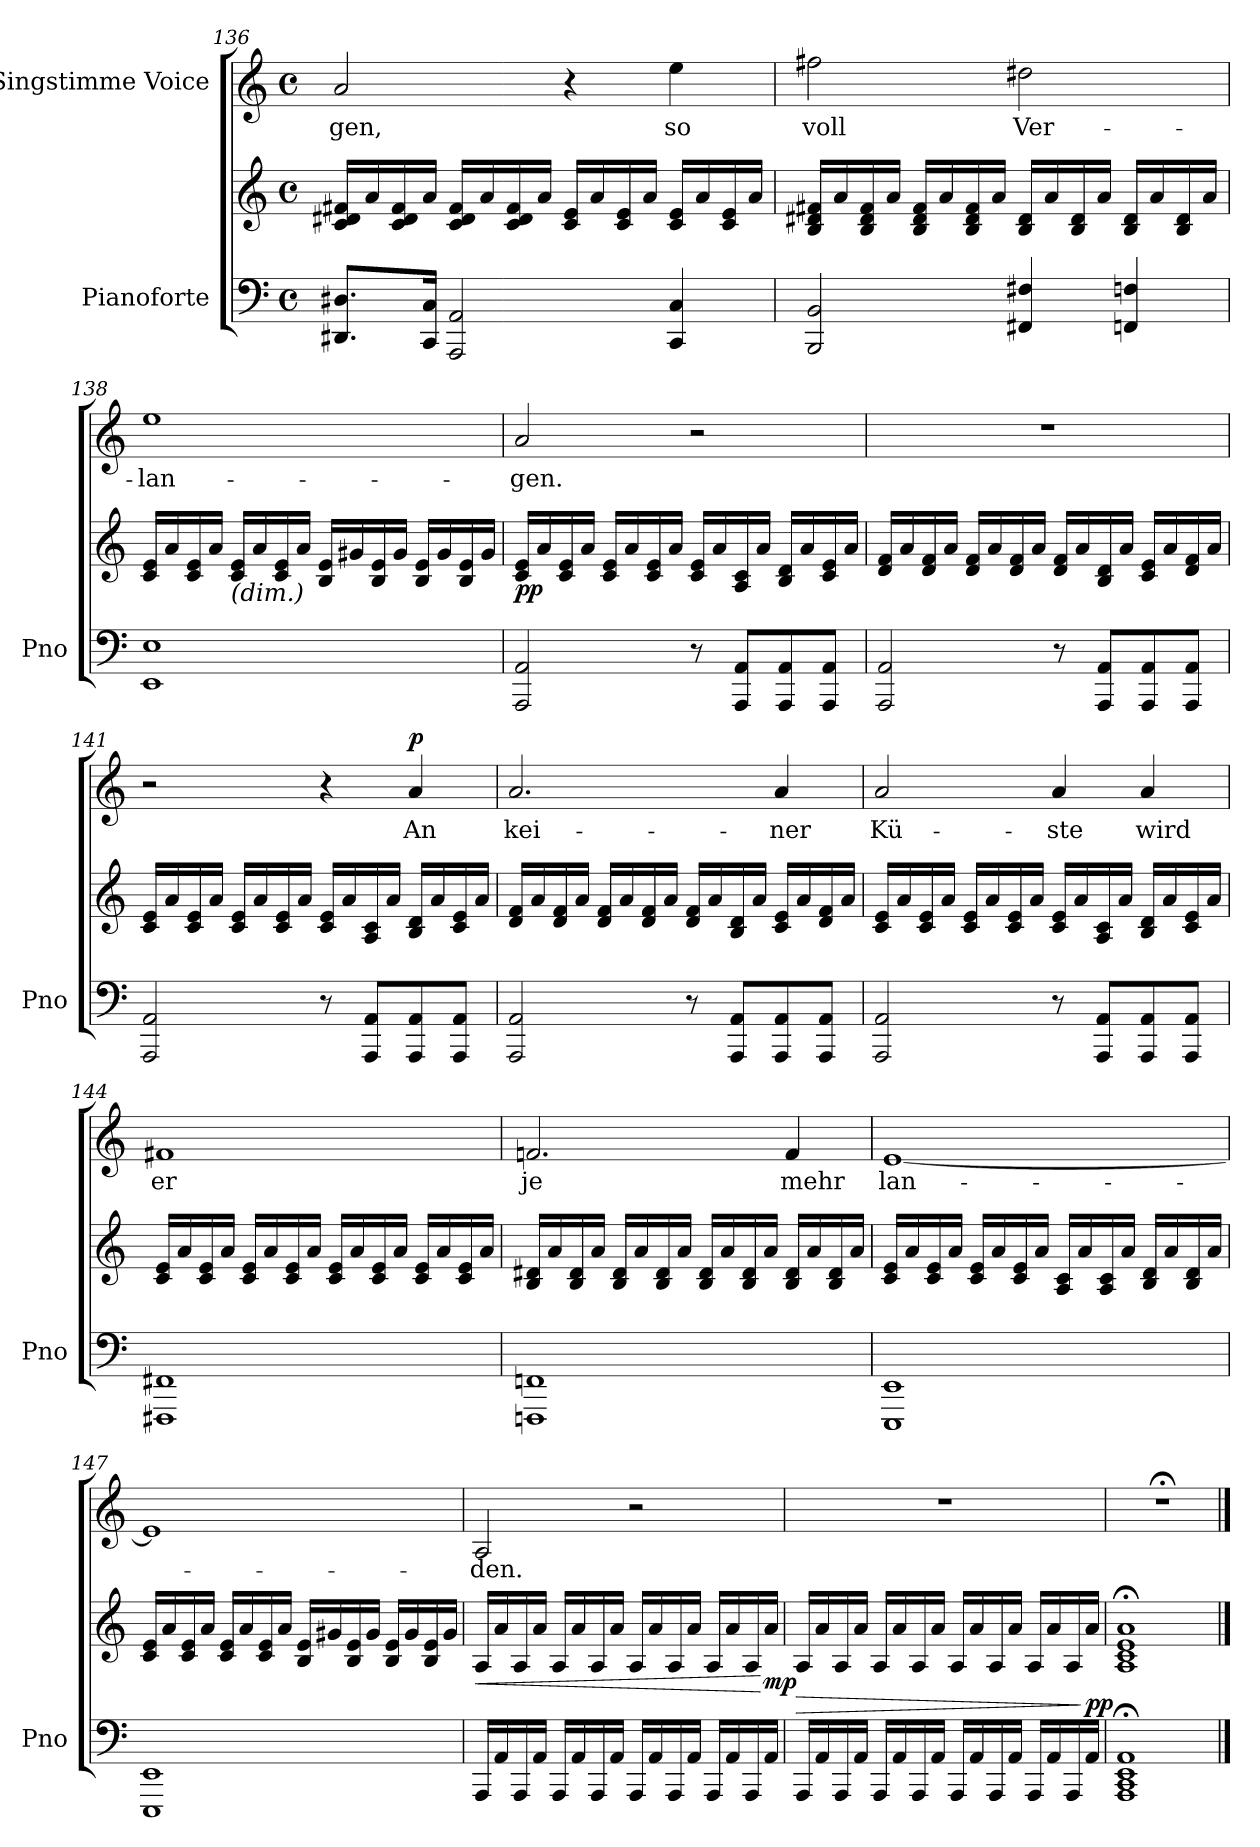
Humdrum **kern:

**kern	**kern	**dynam	**kern	**text	**dynam
*part2	*part2	*part2	*part1	*part1	*part1
*staff3	*staff2	*staff2/3	*staff1	*staff1	*staff1
*I"Pianoforte	*	*	*I"Singstimme Voice	*	*
*I'Pno	*	*	*	*	*
*clefF4	*clefG2	*	*clefG2	*	*
*k[]	*k[]	*	*k[]	*	*
*M4/4	*M4/4	*	*M4/4	*	*
*met(c)	*met(c)	*	*met(c)	*	*
=136	=136	=136	=136	=136	=136
!	!	!	!	!LO:LY:b	!
8.DD#X/ 8.D#X/L	16c/ 16d#X/ 16f#X/LL	.	2a/	-gen,	.
.	16a/	.	.	.	.
.	16c/ 16d#/ 16f#/	.	.	.	.
16CC/ 16C/Jk	16a/JJ	.	.	.	.
2AAA/ 2AA/	16c/ 16d#/ 16f#/LL	.	.	.	.
.	16a/	.	.	.	.
.	16c/ 16d#/ 16f#/	.	.	.	.
.	16a/JJ	.	.	.	.
.	16c/ 16e/LL	.	4r	.	.
.	16a/	.	.	.	.
.	16c/ 16e/	.	.	.	.
.	16a/JJ	.	.	.	.
!	!	!	!	!LO:LY:b	!
4CC/ 4C/	16c/ 16e/LL	.	4ee\	so	.
.	16a/	.	.	.	.
.	16c/ 16e/	.	.	.	.
.	16a/JJ	.	.	.	.
=137	=137	=137	=137	=137	=137
!	!	!	!	!LO:LY:b	!
2BBB/ 2BB/	16B/ 16d#X/ 16f#X/LL	.	2ff#X\	voll	.
.	16a/	.	.	.	.
.	16B/ 16d#/ 16f#/	.	.	.	.
.	16a/JJ	.	.	.	.
.	16B/ 16d#/ 16f#/LL	.	.	.	.
.	16a/	.	.	.	.
.	16B/ 16d#/ 16f#/	.	.	.	.
.	16a/JJ	.	.	.	.
!	!	!	!	!LO:LY:b	!
4FF#X/ 4F#X/	16B/ 16d#/LL	.	2dd#X\	Ver-	.
.	16a/	.	.	.	.
.	16B/ 16d#/	.	.	.	.
.	16a/JJ	.	.	.	.
4FFn/ 4Fn/	16B/ 16d#/LL	.	.	.	.
.	16a/	.	.	.	.
.	16B/ 16d#/	.	.	.	.
.	16a/JJ	.	.	.	.
!!LO:LB:g=z
=138	=138	=138	=138	=138	=138
!	!	!	!	!LO:LY:b	!
1EE 1E	16c/ 16e/LL	.	1ee	-lan-	.
.	16a/	.	.	.	.
.	16c/ 16e/	.	.	.	.
.	16a/JJ	.	.	.	.
!	!LO:TX:b:i:t=(dim.)	!	!	!	!
.	16c/ 16e/LL	.	.	.	.
.	16a/	.	.	.	.
.	16c/ 16e/	.	.	.	.
.	16a/JJ	.	.	.	.
.	16B/ 16e/LL	.	.	.	.
.	16g#X/	.	.	.	.
.	16B/ 16e/	.	.	.	.
.	16g#/JJ	.	.	.	.
.	16B/ 16e/LL	.	.	.	.
.	16g#/	.	.	.	.
.	16B/ 16e/	.	.	.	.
.	16g#/JJ	.	.	.	.
=139	=139	=139	=139	=139	=139
!	!	!LO:DY:b	!	!LO:LY:b	!
2AAA/ 2AA/	16c/ 16e/LL	pp	2a/	-gen.	.
.	16a/	.	.	.	.
.	16c/ 16e/	.	.	.	.
.	16a/JJ	.	.	.	.
.	16c/ 16e/LL	.	.	.	.
.	16a/	.	.	.	.
.	16c/ 16e/	.	.	.	.
.	16a/JJ	.	.	.	.
8r	16c/ 16e/LL	.	2r	.	.
.	16a/	.	.	.	.
8AAA/ 8AA/L	16A/ 16c/	.	.	.	.
.	16a/JJ	.	.	.	.
8AAA/ 8AA/	16B/ 16d/LL	.	.	.	.
.	16a/	.	.	.	.
8AAA/ 8AA/J	16c/ 16e/	.	.	.	.
.	16a/JJ	.	.	.	.
=140	=140	=140	=140	=140	=140
2AAA/ 2AA/	16d/ 16f/LL	.	1r	.	.
.	16a/	.	.	.	.
.	16d/ 16f/	.	.	.	.
.	16a/JJ	.	.	.	.
.	16d/ 16f/LL	.	.	.	.
.	16a/	.	.	.	.
.	16d/ 16f/	.	.	.	.
.	16a/JJ	.	.	.	.
8r	16d/ 16f/LL	.	.	.	.
.	16a/	.	.	.	.
8AAA/ 8AA/L	16B/ 16d/	.	.	.	.
.	16a/JJ	.	.	.	.
8AAA/ 8AA/	16c/ 16e/LL	.	.	.	.
.	16a/	.	.	.	.
8AAA/ 8AA/J	16d/ 16f/	.	.	.	.
.	16a/JJ	.	.	.	.
!!LO:LB:g=z
=141	=141	=141	=141	=141	=141
2AAA/ 2AA/	16c/ 16e/LL	.	2r	.	.
.	16a/	.	.	.	.
.	16c/ 16e/	.	.	.	.
.	16a/JJ	.	.	.	.
.	16c/ 16e/LL	.	.	.	.
.	16a/	.	.	.	.
.	16c/ 16e/	.	.	.	.
.	16a/JJ	.	.	.	.
8r	16c/ 16e/LL	.	4r	.	.
.	16a/	.	.	.	.
8AAA/ 8AA/L	16A/ 16c/	.	.	.	.
.	16a/JJ	.	.	.	.
!	!	!	!	!LO:LY:b	!LO:DY:a
8AAA/ 8AA/	16B/ 16d/LL	.	4a/	An	p
.	16a/	.	.	.	.
8AAA/ 8AA/J	16c/ 16e/	.	.	.	.
.	16a/JJ	.	.	.	.
=142	=142	=142	=142	=142	=142
!	!	!	!	!LO:LY:b	!
2AAA/ 2AA/	16d/ 16f/LL	.	2.a/	kei-	.
.	16a/	.	.	.	.
.	16d/ 16f/	.	.	.	.
.	16a/JJ	.	.	.	.
.	16d/ 16f/LL	.	.	.	.
.	16a/	.	.	.	.
.	16d/ 16f/	.	.	.	.
.	16a/JJ	.	.	.	.
8r	16d/ 16f/LL	.	.	.	.
.	16a/	.	.	.	.
8AAA/ 8AA/L	16B/ 16d/	.	.	.	.
.	16a/JJ	.	.	.	.
!	!	!	!	!LO:LY:b	!
8AAA/ 8AA/	16c/ 16e/LL	.	4a/	-ner	.
.	16a/	.	.	.	.
8AAA/ 8AA/J	16d/ 16f/	.	.	.	.
.	16a/JJ	.	.	.	.
=143	=143	=143	=143	=143	=143
!	!	!	!	!LO:LY:b	!
2AAA/ 2AA/	16c/ 16e/LL	.	2a/	Kü-	.
.	16a/	.	.	.	.
.	16c/ 16e/	.	.	.	.
.	16a/JJ	.	.	.	.
.	16c/ 16e/LL	.	.	.	.
.	16a/	.	.	.	.
.	16c/ 16e/	.	.	.	.
.	16a/JJ	.	.	.	.
!	!	!	!	!LO:LY:b	!
8r	16c/ 16e/LL	.	4a/	-ste	.
.	16a/	.	.	.	.
8AAA/ 8AA/L	16A/ 16c/	.	.	.	.
.	16a/JJ	.	.	.	.
!	!	!	!	!LO:LY:b	!
8AAA/ 8AA/	16B/ 16d/LL	.	4a/	wird	.
.	16a/	.	.	.	.
8AAA/ 8AA/J	16c/ 16e/	.	.	.	.
.	16a/JJ	.	.	.	.
!!LO:LB:g=z
=144	=144	=144	=144	=144	=144
!	!	!	!	!LO:LY:b	!
1FFF#X 1FF#X	16c/ 16e/LL	.	1f#X	er	.
.	16a/	.	.	.	.
.	16c/ 16e/	.	.	.	.
.	16a/JJ	.	.	.	.
.	16c/ 16e/LL	.	.	.	.
.	16a/	.	.	.	.
.	16c/ 16e/	.	.	.	.
.	16a/JJ	.	.	.	.
.	16c/ 16e/LL	.	.	.	.
.	16a/	.	.	.	.
.	16c/ 16e/	.	.	.	.
.	16a/JJ	.	.	.	.
.	16c/ 16e/LL	.	.	.	.
.	16a/	.	.	.	.
.	16c/ 16e/	.	.	.	.
.	16a/JJ	.	.	.	.
=145	=145	=145	=145	=145	=145
!	!	!	!	!LO:LY:b	!
1FFFn 1FFn	16B/ 16d#X/LL	.	2.fn/	je	.
.	16a/	.	.	.	.
.	16B/ 16d#/	.	.	.	.
.	16a/JJ	.	.	.	.
.	16B/ 16d#/LL	.	.	.	.
.	16a/	.	.	.	.
.	16B/ 16d#/	.	.	.	.
.	16a/JJ	.	.	.	.
.	16B/ 16d#/LL	.	.	.	.
.	16a/	.	.	.	.
.	16B/ 16d#/	.	.	.	.
.	16a/JJ	.	.	.	.
!	!	!	!	!LO:LY:b	!
.	16B/ 16d#/LL	.	4f/	mehr	.
.	16a/	.	.	.	.
.	16B/ 16d#/	.	.	.	.
.	16a/JJ	.	.	.	.
=146	=146	=146	=146	=146	=146
!	!	!	!	!LO:LY:b	!
1EEE 1EE	16c/ 16e/LL	.	[1e	lan-	.
.	16a/	.	.	.	.
.	16c/ 16e/	.	.	.	.
.	16a/JJ	.	.	.	.
.	16c/ 16e/LL	.	.	.	.
.	16a/	.	.	.	.
.	16c/ 16e/	.	.	.	.
.	16a/JJ	.	.	.	.
.	16A/ 16c/LL	.	.	.	.
.	16a/	.	.	.	.
.	16A/ 16c/	.	.	.	.
.	16a/JJ	.	.	.	.
.	16B/ 16d/LL	.	.	.	.
.	16a/	.	.	.	.
.	16B/ 16d/	.	.	.	.
.	16a/JJ	.	.	.	.
!!LO:LB:g=z
=147	=147	=147	=147	=147	=147
1EEE 1EE	16c/ 16e/LL	.	1e]	.	.
.	16a/	.	.	.	.
.	16c/ 16e/	.	.	.	.
.	16a/JJ	.	.	.	.
.	16c/ 16e/LL	.	.	.	.
.	16a/	.	.	.	.
.	16c/ 16e/	.	.	.	.
.	16a/JJ	.	.	.	.
.	16B/ 16e/LL	.	.	.	.
.	16g#X/	.	.	.	.
.	16B/ 16e/	.	.	.	.
.	16g#/JJ	.	.	.	.
.	16B/ 16e/LL	.	.	.	.
.	16g#/	.	.	.	.
.	16B/ 16e/	.	.	.	.
.	16g#/JJ	.	.	.	.
=148	=148	=148	=148	=148	=148
!	!	!LO:HP:b	!	!LO:LY:b	!
16AAA/LL	16A/LL	<	2A/	-den.	.
16AA/	16a/	.	.	.	.
16AAA/	16A/	.	.	.	.
16AA/JJ	16a/JJ	.	.	.	.
16AAA/LL	16A/LL	.	.	.	.
16AA/	16a/	.	.	.	.
16AAA/	16A/	.	.	.	.
16AA/JJ	16a/JJ	.	.	.	.
16AAA/LL	16A/LL	.	2r	.	.
16AA/	16a/	.	.	.	.
16AAA/	16A/	.	.	.	.
16AA/JJ	16a/JJ	.	.	.	.
16AAA/LL	16A/LL	.	.	.	.
16AA/	16a/	.	.	.	.
16AAA/	16A/	.	.	.	.
!	!	!LO:DY:n=1:b	!	!	!
16AA/JJ	16a/JJ	[ mp	.	.	.
=149	=149	=149	=149	=149	=149
!	!	!LO:HP:b	!	!	!
16AAA/LL	16A/LL	>	1r	.	.
16AA/	16a/	.	.	.	.
16AAA/	16A/	.	.	.	.
16AA/JJ	16a/JJ	.	.	.	.
16AAA/LL	16A/LL	.	.	.	.
16AA/	16a/	.	.	.	.
16AAA/	16A/	.	.	.	.
16AA/JJ	16a/JJ	.	.	.	.
16AAA/LL	16A/LL	.	.	.	.
16AA/	16a/	.	.	.	.
16AAA/	16A/	.	.	.	.
16AA/JJ	16a/JJ	.	.	.	.
16AAA/LL	16A/LL	.	.	.	.
16AA/	16a/	.	.	.	.
16AAA/	16A/	.	.	.	.
!	!	!LO:DY:n=1:b	!	!	!
16AA/JJ	16a/JJ	] pp	.	.	.
=150	=150	=150	=150	=150	=150
1AAA;< 1CC;< 1EE;< 1AA;<	1A;< 1c;< 1e;< 1a;<	.	1r;<	.	.
==	==	==	==	==	==
*-	*-	*-	*-	*-	*-
